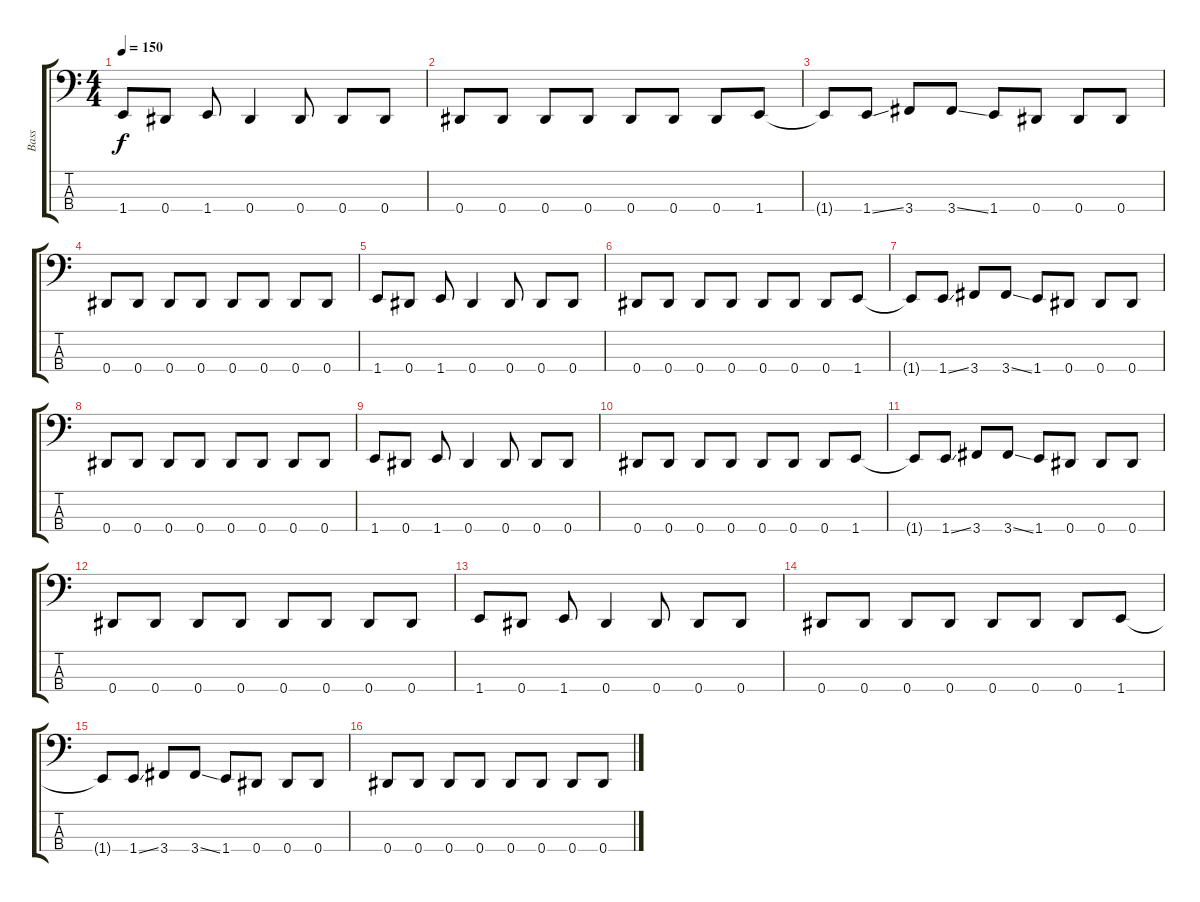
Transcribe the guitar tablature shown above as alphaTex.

\track ("Bass" "Bass") {instrument electricbassfinger}
\staff {score tabs}
\tuning (Gb2 Db2 Ab1 Eb1) {hide}
\ts (4 4)
\tempo 150
\clef f4
\ks c
1.4.8{dy f volume 13} 0.4.8 1.4.8 0.4.4 0.4.8 0.4.8 0.4.8 |
0.4.8 0.4.8 0.4.8 0.4.8 0.4.8 0.4.8 0.4.8 1.4.8 |
1.4{t}.8{volume 11} 1.4{ss}.8 3.4.8 3.4{ss}.8 1.4.8 0.4.8 0.4.8 0.4.8 |
0.4.8 0.4.8 0.4.8 0.4.8 0.4.8 0.4.8 0.4.8 0.4.8 |
1.4.8{volume 9} 0.4.8 1.4.8 0.4.4 0.4.8 0.4.8 0.4.8 |
0.4.8 0.4.8 0.4.8 0.4.8 0.4.8 0.4.8 0.4.8 1.4.8 |
1.4{t}.8{volume 8} 1.4{ss}.8 3.4.8 3.4{ss}.8 1.4.8 0.4.8 0.4.8 0.4.8 |
0.4.8 0.4.8 0.4.8 0.4.8 0.4.8 0.4.8 0.4.8 0.4.8 |
1.4.8{volume 6} 0.4.8 1.4.8 0.4.4 0.4.8 0.4.8 0.4.8 |
0.4.8 0.4.8 0.4.8 0.4.8 0.4.8 0.4.8 0.4.8 1.4.8 |
1.4{t}.8{volume 5} 1.4{ss}.8 3.4.8 3.4{ss}.8 1.4.8 0.4.8 0.4.8 0.4.8 |
0.4.8 0.4.8 0.4.8 0.4.8 0.4.8 0.4.8 0.4.8 0.4.8 |
1.4.8{volume 4} 0.4.8 1.4.8 0.4.4 0.4.8 0.4.8 0.4.8 |
0.4.8 0.4.8 0.4.8 0.4.8 0.4.8 0.4.8 0.4.8 1.4.8 |
1.4{t}.8{volume 0} 1.4{ss}.8 3.4.8 3.4{ss}.8 1.4.8 0.4.8 0.4.8 0.4.8 |
0.4.8 0.4.8 0.4.8 0.4.8 0.4.8 0.4.8 0.4.8 0.4.8
